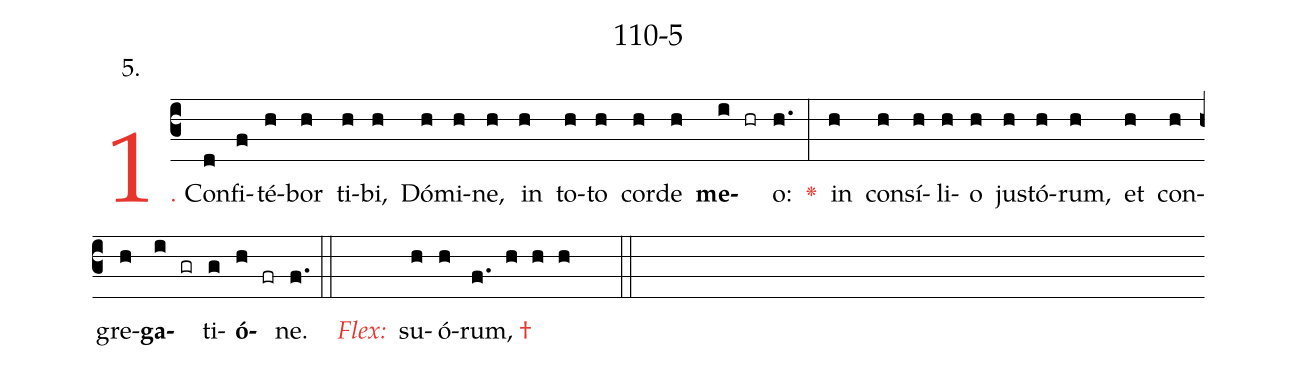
name: 110-5;
annotation: 5.;
%%
(c3)<c>1. </c>Con(d)fi(f)té(h)bor(h) ti(h)bi,(h) Dó(h)mi(h)ne,(h) in(h) to(h)to(h) cor(h)de(h) <b>me</b>(i hr)o:(h.) <c><v>\greheightstar</v></c>(:) in(h) con(h)sí(h)li(h)o(h) jus(h)tó(h)rum,(h) et(h) con(h)gre(h)<b>ga</b>(i gr)ti(g)<b>ó</b>(h fr)ne.(f.) (::) ()
<c><i>Flex:</i></c>()  su(h)ó(h)rum, <c>†</c>(f. h h h  ::)
